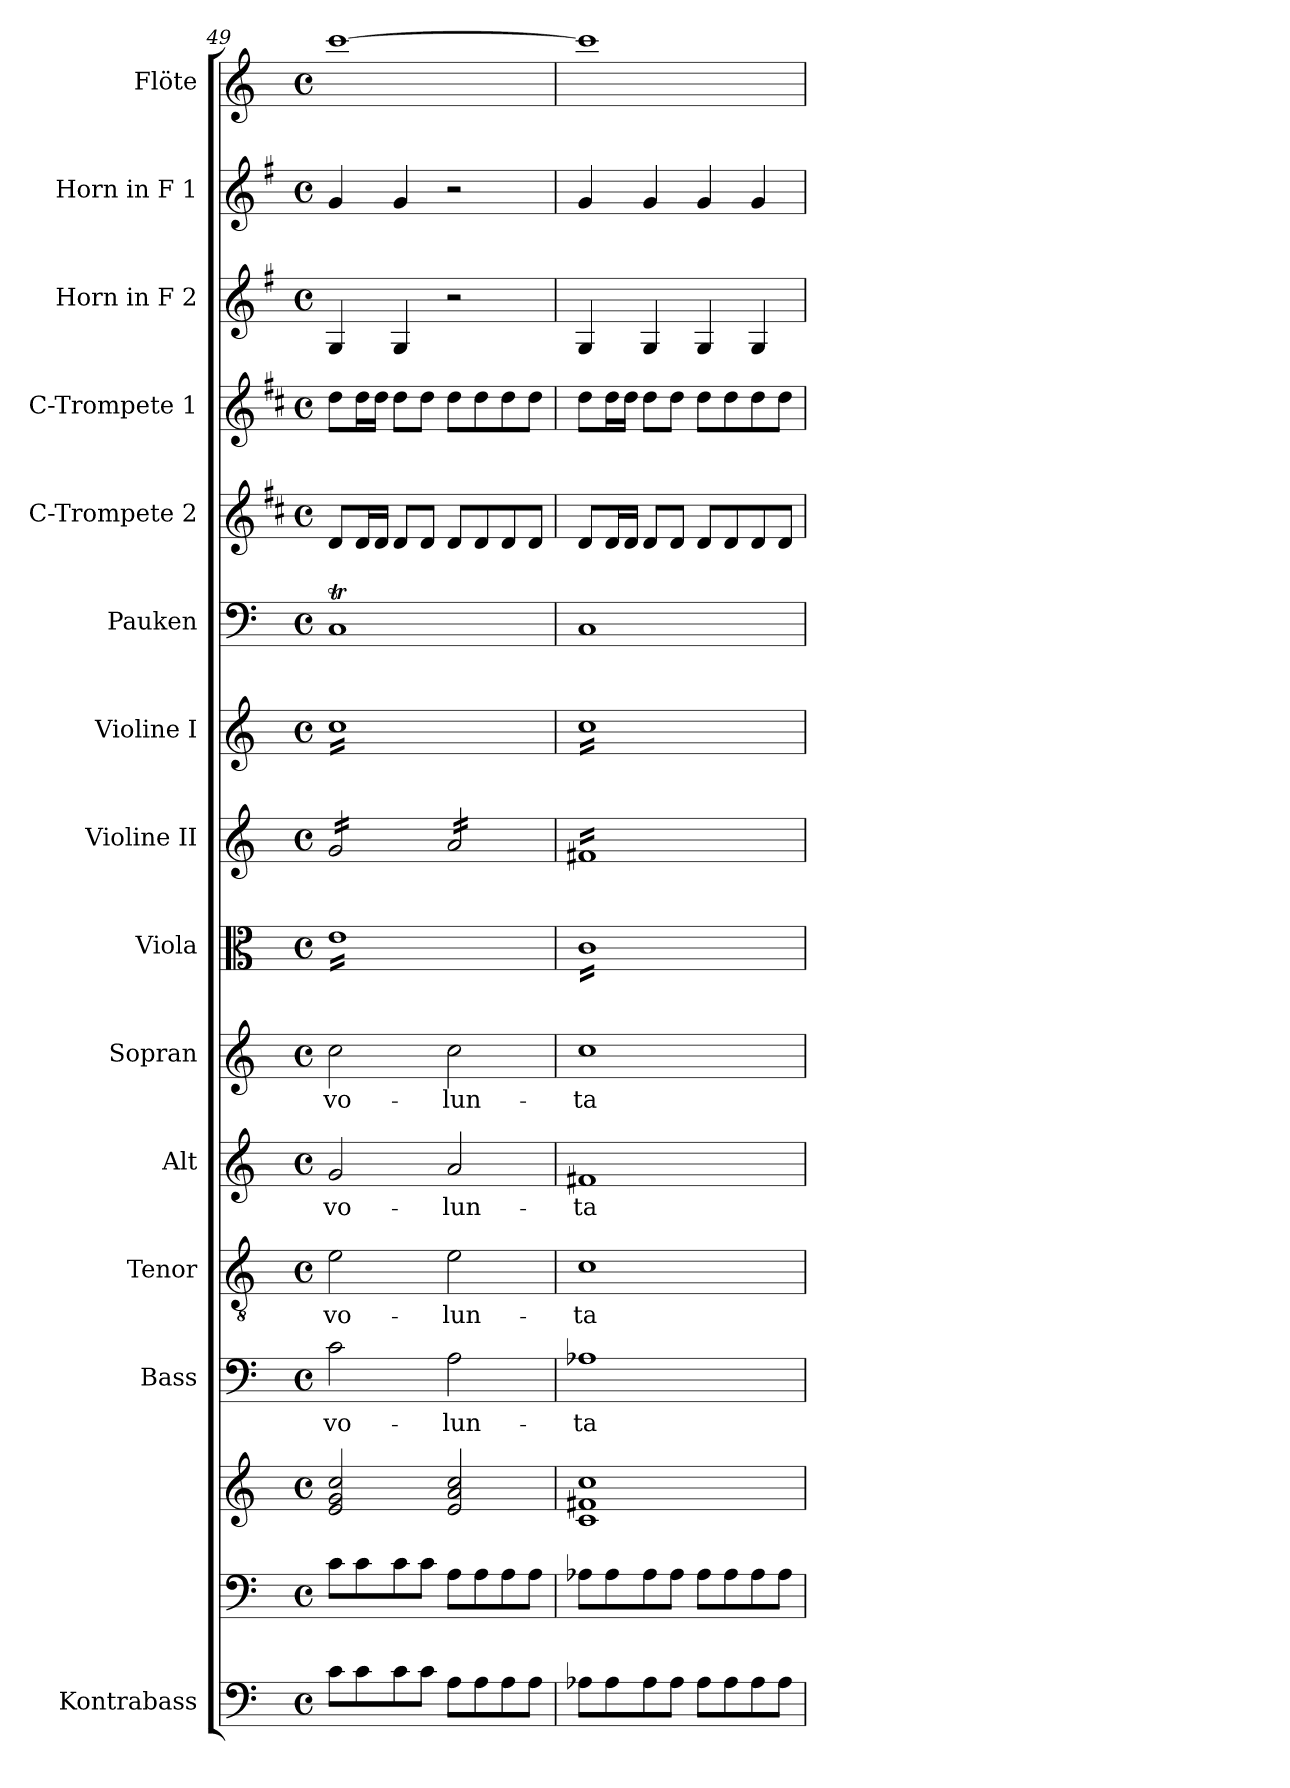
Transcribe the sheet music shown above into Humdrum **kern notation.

**kern	**kern	**kern	**kern	**text	**kern	**text	**kern	**text	**kern	**text	**kern	**kern	**kern	**kern	**kern	**kern	**kern	**kern	**kern
*part15	*part14	*part14	*part13	*part13	*part12	*part12	*part11	*part11	*part10	*part10	*part9	*part8	*part7	*part6	*part5	*part4	*part3	*part2	*part1
*staff16	*staff15	*staff14	*staff13	*staff13	*staff12	*staff12	*staff11	*staff11	*staff10	*staff10	*staff9	*staff8	*staff7	*staff6	*staff5	*staff4	*staff3	*staff2	*staff1
*I"Kontrabass	*	*	*I"Bass	*	*I"Tenor	*	*I"Alt	*	*I"Sopran	*	*I"Viola	*I"Violine II	*I"Violine I	*I"Pauken	*I"C-Trompete 2	*I"C-Trompete 1	*I"Horn in F 2	*I"Horn in F 1	*I"Flöte
*I'Kb.	*	*	*I'B.	*	*I'T.	*	*I'A.	*	*I'S.	*	*I'Vla.	*I'Vl. II	*I'Vl. I	*I'Pk.	*I'C Trp. 2	*I'C Trp. 1	*	*	*I'Fl.
!!LO:PB:g=z
*clefF4	*clefF4	*clefG2	*clefF4	*	*clefGv2	*	*clefG2	*	*clefG2	*	*clefC3	*clefG2	*clefG2	*clefF4	*clefG2	*clefG2	*clefG2	*clefG2	*clefG2
*ITrd7c12	*	*	*	*	*	*	*	*	*	*	*	*	*	*	*ITrd1c2	*ITrd1c2	*ITrd4c7	*ITrd4c7	*
*k[]	*k[]	*k[]	*k[]	*	*k[]	*	*k[]	*	*k[]	*	*k[]	*k[]	*k[]	*k[]	*k[]	*k[]	*k[]	*k[]	*k[]
*C:	*C:	*C:	*C:	*	*C:	*	*C:	*	*C:	*	*C:	*C:	*C:	*C:	*C:	*C:	*C:	*C:	*C:
*M4/4	*M4/4	*M4/4	*M4/4	*	*M4/4	*	*M4/4	*	*M4/4	*	*M4/4	*M4/4	*M4/4	*M4/4	*M4/4	*M4/4	*M4/4	*M4/4	*M4/4
*met(c)	*met(c)	*met(c)	*met(c)	*	*met(c)	*	*met(c)	*	*met(c)	*	*met(c)	*met(c)	*met(c)	*met(c)	*met(c)	*met(c)	*met(c)	*met(c)	*met(c)
=49	=49	=49	=49	=49	=49	=49	=49	=49	=49	=49	=49	=49	=49	=49	=49	=49	=49	=49	=49
!	!	!	!	!LO:LY:b	!	!LO:LY:b	!	!LO:LY:b	!	!LO:LY:b	!	!	!	!	!	!	!	!	!
*	*	*	*	*	*	*	*	*	*	*	*tremolo	*	*	*	*	*	*	*	*
*	*	*	*	*	*	*	*	*	*	*	*	*tremolo	*	*	*	*	*	*	*
*	*	*	*	*	*	*	*	*	*	*	*	*	*tremolo	*	*	*	*	*	*
8C\L	8c\L	2e/ 2g/ 2cc/	2c\	vo-	2e\	vo-	2g/	vo-	2cc\	vo-	16eLL	16g/LL	16ccLL	1CT	8c/L	8cc\L	4C/	4c/	[1ccc
.	.	.	.	.	.	.	.	.	.	.	16e	16g/	16cc	.	.	.	.	.	.
8C\	8c\	.	.	.	.	.	.	.	.	.	16e	16g/	16cc	.	16c/L	16cc\L	.	.	.
.	.	.	.	.	.	.	.	.	.	.	16e	16g/	16cc	.	16c/JJ	16cc\JJ	.	.	.
8C\	8c\	.	.	.	.	.	.	.	.	.	16e	16g/	16cc	.	8c/L	8cc\L	4C/	4c/	.
.	.	.	.	.	.	.	.	.	.	.	16e	16g/	16cc	.	.	.	.	.	.
8C\J	8c\J	.	.	.	.	.	.	.	.	.	16e	16g/	16cc	.	8c/J	8cc\J	.	.	.
.	.	.	.	.	.	.	.	.	.	.	16e	16g/JJ	16cc	.	.	.	.	.	.
!	!	!	!	!LO:LY:b	!	!LO:LY:b	!	!LO:LY:b	!	!LO:LY:b	!	!	!	!	!	!	!	!	!
8AA\L	8A\L	2e/ 2a/ 2cc/	2A\	-lun-	2e\	-lun-	2a/	-lun-	2cc\	-lun-	16e	16a/LL	16cc	.	8c/L	8cc\L	2r	2r	.
.	.	.	.	.	.	.	.	.	.	.	16e	16a/	16cc	.	.	.	.	.	.
8AA\	8A\	.	.	.	.	.	.	.	.	.	16e	16a/	16cc	.	8c/	8cc\	.	.	.
.	.	.	.	.	.	.	.	.	.	.	16e	16a/	16cc	.	.	.	.	.	.
8AA\	8A\	.	.	.	.	.	.	.	.	.	16e	16a/	16cc	.	8c/	8cc\	.	.	.
.	.	.	.	.	.	.	.	.	.	.	16e	16a/	16cc	.	.	.	.	.	.
8AA\J	8A\J	.	.	.	.	.	.	.	.	.	16e	16a/	16cc	.	8c/J	8cc\J	.	.	.
.	.	.	.	.	.	.	.	.	.	.	16eJJ	16a/JJ	16ccJJ	.	.	.	.	.	.
=50	=50	=50	=50	=50	=50	=50	=50	=50	=50	=50	=50	=50	=50	=50	=50	=50	=50	=50	=50
!	!	!	!	!LO:LY:b	!	!LO:LY:b	!	!LO:LY:b	!	!LO:LY:b	!	!	!	!	!	!	!	!	!
8AA-X\L	8A-X\L	1c 1f#X 1cc	1A-X	-ta-	1c	-ta-	1f#X	-ta-	1cc	-ta-	16cLL	16f#XLL	16ccLL	1CTTT	8c/L	8cc\L	4C/	4c/	1ccc]
.	.	.	.	.	.	.	.	.	.	.	16c	16f#X	16cc	.	.	.	.	.	.
8AA-\	8A-\	.	.	.	.	.	.	.	.	.	16c	16f#X	16cc	.	16c/L	16cc\L	.	.	.
.	.	.	.	.	.	.	.	.	.	.	16c	16f#X	16cc	.	16c/JJ	16cc\JJ	.	.	.
8AA-\	8A-\	.	.	.	.	.	.	.	.	.	16c	16f#X	16cc	.	8c/L	8cc\L	4C/	4c/	.
.	.	.	.	.	.	.	.	.	.	.	16c	16f#X	16cc	.	.	.	.	.	.
8AA-\J	8A-\J	.	.	.	.	.	.	.	.	.	16c	16f#X	16cc	.	8c/J	8cc\J	.	.	.
.	.	.	.	.	.	.	.	.	.	.	16c	16f#X	16cc	.	.	.	.	.	.
8AA-\L	8A-\L	.	.	.	.	.	.	.	.	.	16c	16f#X	16cc	.	8c/L	8cc\L	4C/	4c/	.
.	.	.	.	.	.	.	.	.	.	.	16c	16f#X	16cc	.	.	.	.	.	.
8AA-\	8A-\	.	.	.	.	.	.	.	.	.	16c	16f#X	16cc	.	8c/	8cc\	.	.	.
.	.	.	.	.	.	.	.	.	.	.	16c	16f#X	16cc	.	.	.	.	.	.
8AA-\	8A-\	.	.	.	.	.	.	.	.	.	16c	16f#X	16cc	.	8c/	8cc\	4C/	4c/	.
.	.	.	.	.	.	.	.	.	.	.	16c	16f#X	16cc	.	.	.	.	.	.
8AA-\J	8A-\J	.	.	.	.	.	.	.	.	.	16c	16f#X	16cc	.	8c/J	8cc\J	.	.	.
.	.	.	.	.	.	.	.	.	.	.	16cJJ	16f#XJJ	16ccJJ	.	.	.	.	.	.
*	*	*	*	*	*	*	*	*	*	*	*	*	*Xtremolo	*	*	*	*	*	*
*	*	*	*	*	*	*	*	*	*	*	*	*Xtremolo	*	*	*	*	*	*	*
*	*	*	*	*	*	*	*	*	*	*	*Xtremolo	*	*	*	*	*	*	*	*
=	=	=	=	=	=	=	=	=	=	=	=	=	=	=	=	=	=	=	=
*-	*-	*-	*-	*-	*-	*-	*-	*-	*-	*-	*-	*-	*-	*-	*-	*-	*-	*-	*-
